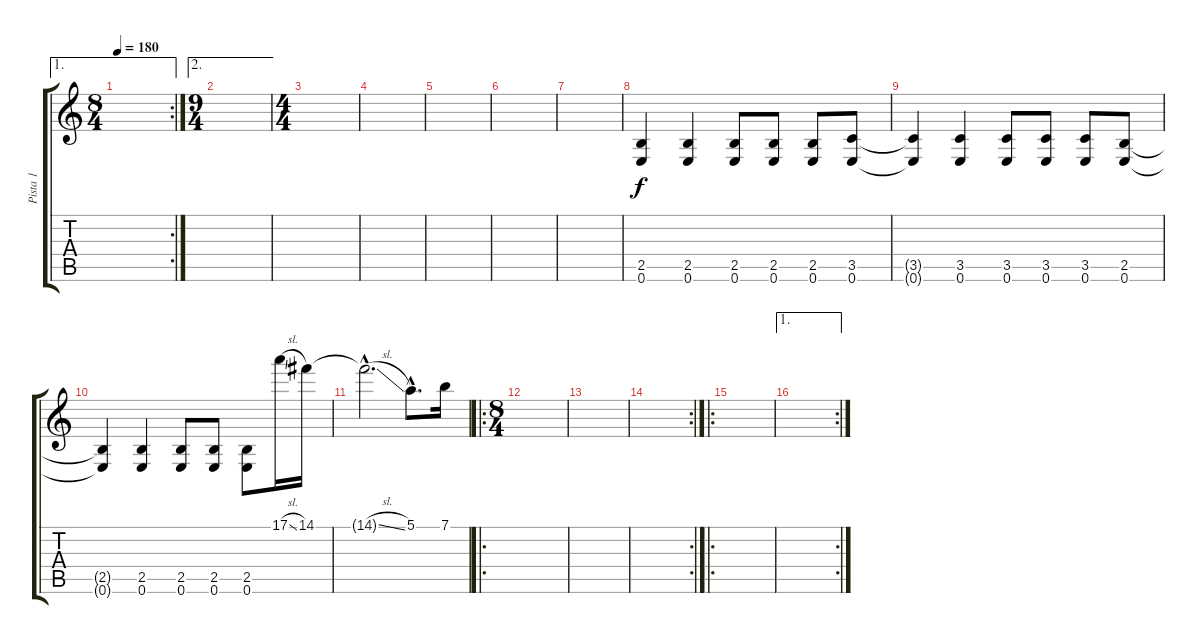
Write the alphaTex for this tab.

\track ("Pista 1" "Pista 1") {instrument distortionguitar}
\staff {score tabs}
\tuning (E4 B3 G3 D3 A2 E2) {hide}
\ae 1
\rc 2
\ts (8 4)
\tempo 180
\clef g2
\ks c
|
\ae 2
\ts (9 4)
|
\ts (4 4)
|
|
|
|
|
(2.5 0.6).4 (2.5 0.6).4 (2.5 0.6).8 (2.5 0.6).8 (2.5 0.6).8 (3.5 0.6).8 |
(3.5{t} 0.6{t}).4 (3.5 0.6).4 (3.5 0.6).8 (3.5 0.6).8 (3.5 0.6).8 (2.5 0.6).8 |
(2.5{t} 0.6{t}).4 (2.5 0.6).4 (2.5 0.6).8 (2.5 0.6).8 (2.5 0.6).8 17.1{sl}.16 14.1.16 |
14.1{sl hac t}.2{d} 5.1{hac}.8{d} 7.1.16 |
\ro
\ts (8 4)
|
|
\rc 2
|
\ro
|
\ae 1
\rc 2
